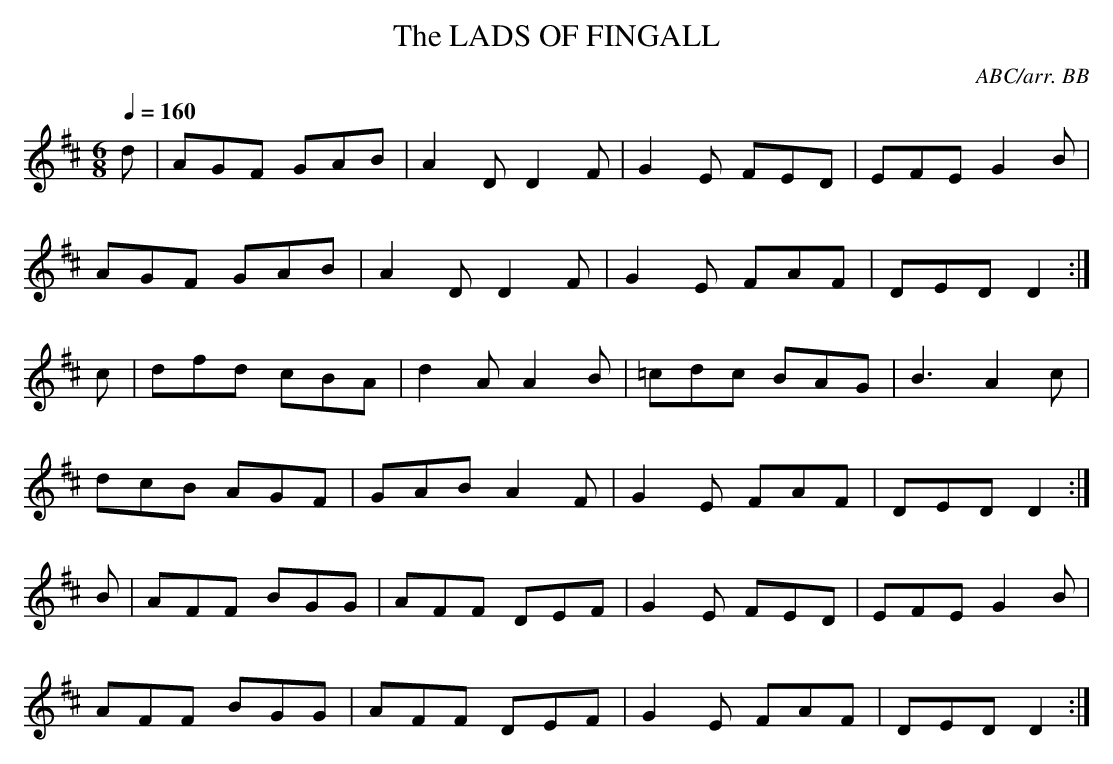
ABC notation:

X:1
T:LADS OF FINGALL, The
C:ABC/arr. BB
L:1/8
M:6/8
Q:1/4=160
K:D
d|AGF GAB|A2D D2F|G2E FED|EFE G2B|
AGF GAB|A2D D2F|G2E FAF|DED D2:|
c|dfd cBA|d2A A2B|=cdc BAG|B3 A2c|
dcB AGF|GAB A2F|G2E FAF|DED D2:|
B|AFF BGG|AFF DEF|G2E FED|EFE G2B|
AFF BGG|AFF DEF|G2E FAF|DED D2:|
